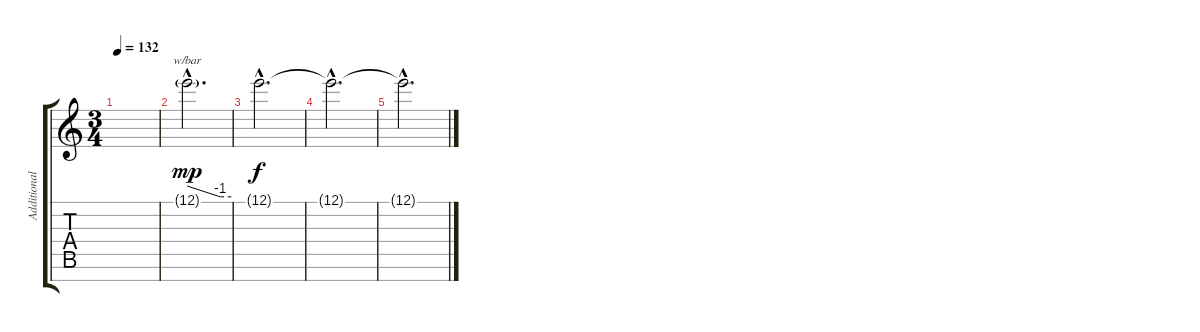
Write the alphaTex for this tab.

\track ("Additional" "Additional") {instrument distortionguitar}
\staff {score tabs}
\tuning (E4 B3 G3 D3 A2 E2 B1) {hide}
\ts (3 4)
\tempo 132
\clef g2
\ks c
|
12.1{g hac}.2{d tbe (custom default 0 0 45 -4 60 -4) dy mp volume 0 instrument stringensemble1} |
12.1{hac t}.2{d dy f} |
12.1{hac t}.2{d} |
12.1{hac t}.2{d}
